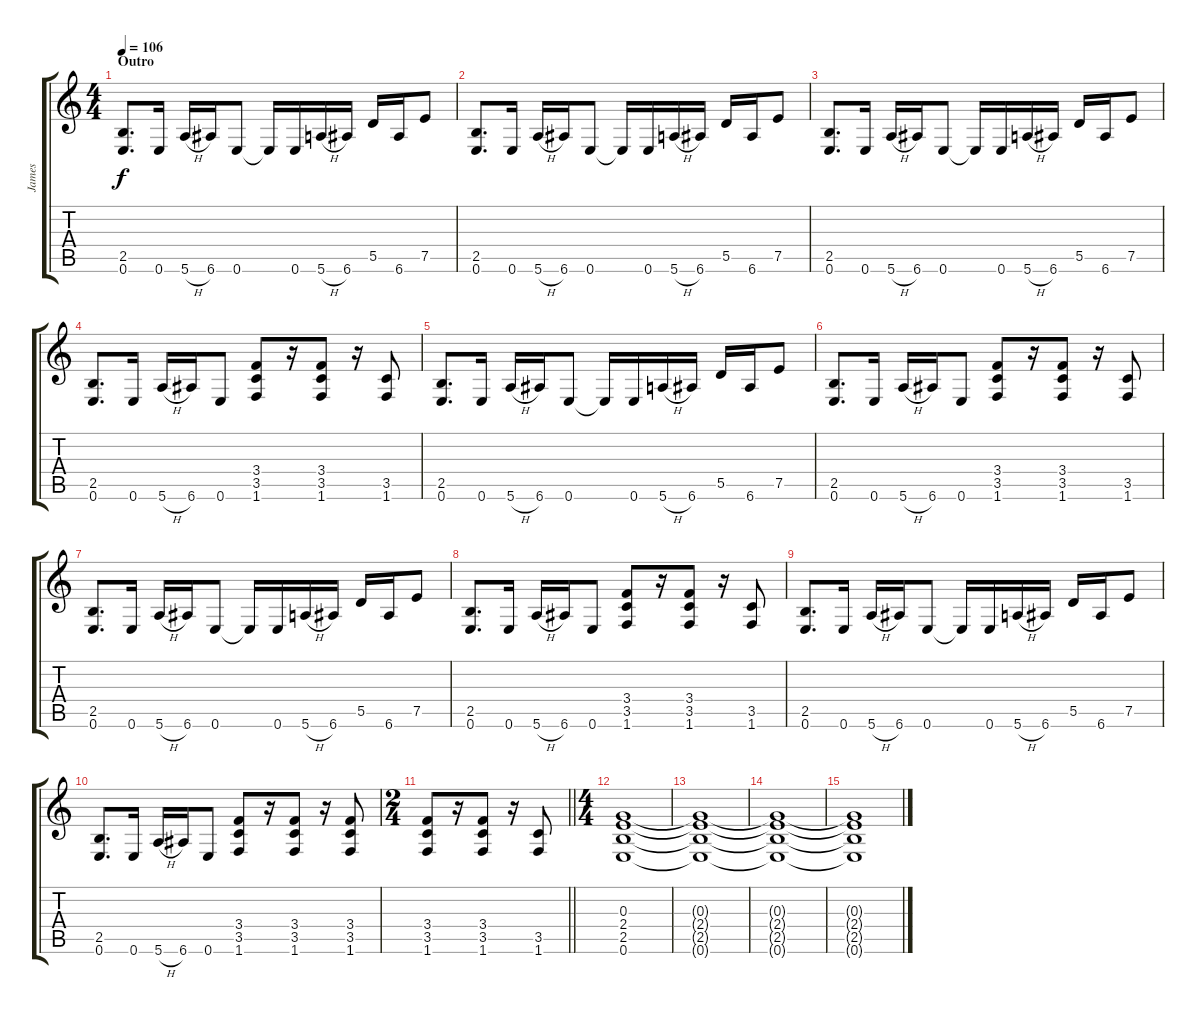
\track ("James" "James") {instrument distortionguitar}
\staff {score tabs}
\tuning (E4 B3 G3 D3 A2 E2) {hide}
\ts (4 4)
\section ("" "Outro")
\tempo 106
\clef g2
\ks c
(2.5 0.6).8{d dy f} 0.6.16 5.6{h}.16 6.6.16 0.6.8 0.6{t}.16 0.6.16 5.6{h}.16 6.6.16 5.5.16 6.6.16 7.5.8 |
(2.5 0.6).8{d} 0.6.16 5.6{h}.16 6.6.16 0.6.8 0.6{t}.16 0.6.16 5.6{h}.16 6.6.16 5.5.16 6.6.16 7.5.8 |
(2.5 0.6).8{d} 0.6.16 5.6{h}.16 6.6.16 0.6.8 0.6{t}.16 0.6.16 5.6{h}.16 6.6.16 5.5.16 6.6.16 7.5.8 |
(2.5 0.6).8{d} 0.6.16 5.6{h}.16 6.6.16 0.6.8 (3.4 3.5 1.6).8 r.16 (3.4 3.5 1.6).8 r.16 (3.5 1.6).8 |
(2.5 0.6).8{d} 0.6.16 5.6{h}.16 6.6.16 0.6.8 0.6{t}.16 0.6.16 5.6{h}.16 6.6.16 5.5.16 6.6.16 7.5.8 |
(2.5 0.6).8{d} 0.6.16 5.6{h}.16 6.6.16 0.6.8 (3.4 3.5 1.6).8 r.16 (3.4 3.5 1.6).8 r.16 (3.5 1.6).8 |
(2.5 0.6).8{d} 0.6.16 5.6{h}.16 6.6.16 0.6.8 0.6{t}.16 0.6.16 5.6{h}.16 6.6.16 5.5.16 6.6.16 7.5.8 |
(2.5 0.6).8{d} 0.6.16 5.6{h}.16 6.6.16 0.6.8 (3.4 3.5 1.6).8 r.16 (3.4 3.5 1.6).8 r.16 (3.5 1.6).8 |
(2.5 0.6).8{d} 0.6.16 5.6{h}.16 6.6.16 0.6.8 0.6{t}.16 0.6.16 5.6{h}.16 6.6.16 5.5.16 6.6.16 7.5.8 |
(2.5 0.6).8{d} 0.6.16 5.6{h}.16 6.6.16 0.6.8 (3.4 3.5 1.6).8 r.16 (3.4 3.5 1.6).8 r.16 (3.4 3.5 1.6).8 |
\ts (2 4)
\barLineRight lightlight
(3.4 3.5 1.6).8 r.16 (3.4 3.5 1.6).8 r.16 (3.5 1.6).8 |
\ts (4 4)
(0.3 2.4 2.5 0.6).1 |
(0.3{t} 2.4{t} 2.5{t} 0.6{t}).1 |
(0.3{t} 2.4{t} 2.5{t} 0.6{t}).1 |
(0.3{t} 2.4{t} 2.5{t} 0.6{t}).1
